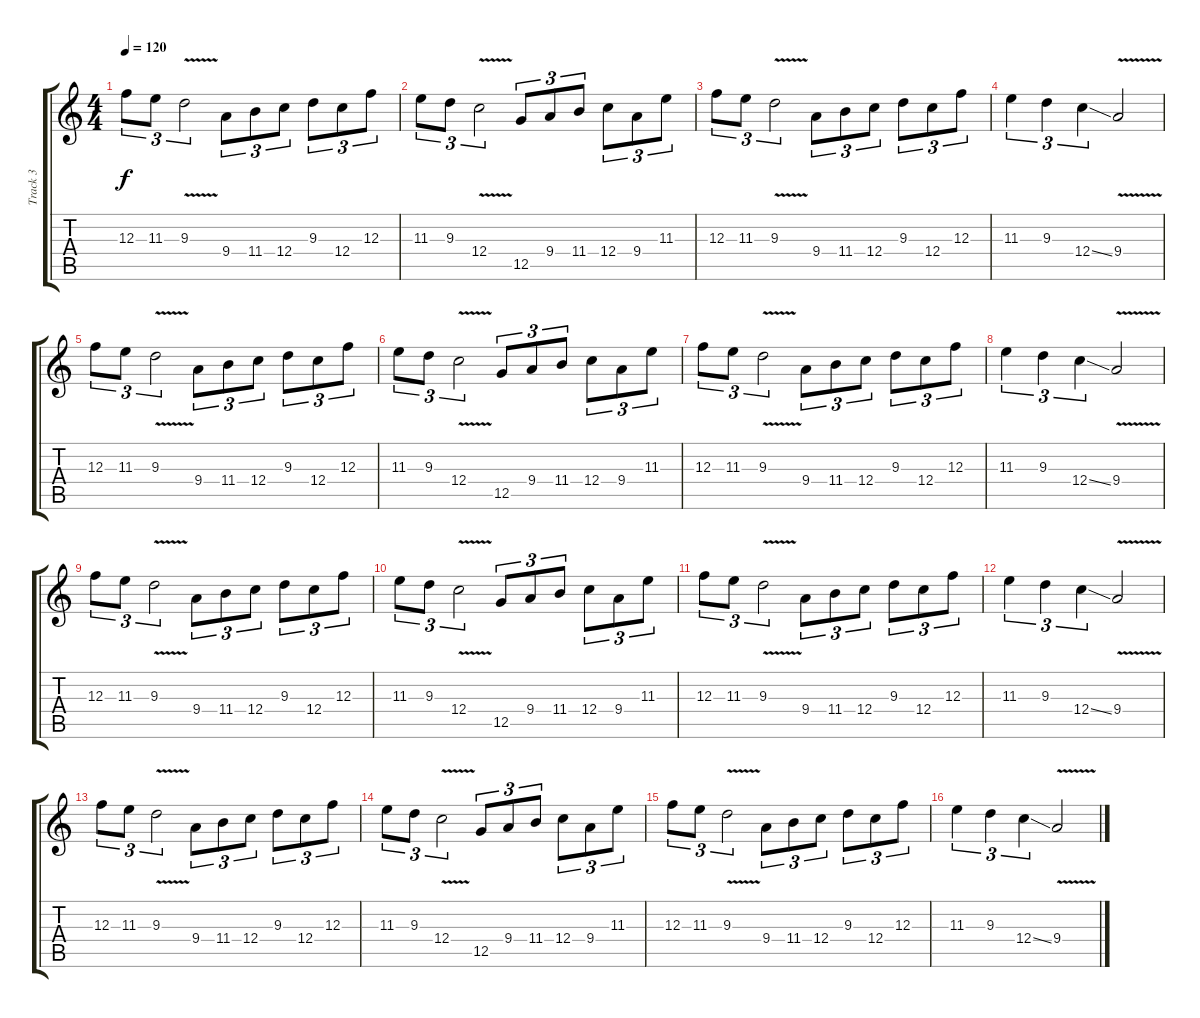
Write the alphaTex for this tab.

\track ("Track 3" "Track 3") {instrument distortionguitar}
\staff {score tabs}
\tuning (D4 A3 F3 C3 G2 C2) {hide}
\ts (4 4)
\tempo 120
\clef g2
\ks c
12.3.8{tu (3 2) dy f} 11.3.8{tu (3 2)} 9.3{v}.2{tu (3 2)} 9.4.8{tu (3 2)} 11.4.8{tu (3 2)} 12.4.8{tu (3 2)} 9.3.8{tu (3 2)} 12.4.8{tu (3 2)} 12.3.8{tu (3 2)} |
11.3.8{tu (3 2)} 9.3.8{tu (3 2)} 12.4{v}.2{tu (3 2)} 12.5.8{tu (3 2)} 9.4.8{tu (3 2)} 11.4.8{tu (3 2)} 12.4.8{tu (3 2)} 9.4.8{tu (3 2)} 11.3.8{tu (3 2)} |
12.3.8{tu (3 2)} 11.3.8{tu (3 2)} 9.3{v}.2{tu (3 2)} 9.4.8{tu (3 2)} 11.4.8{tu (3 2)} 12.4.8{tu (3 2)} 9.3.8{tu (3 2)} 12.4.8{tu (3 2)} 12.3.8{tu (3 2)} |
11.3.4{tu (3 2)} 9.3.4{tu (3 2)} 12.4{ss}.4{tu (3 2)} 9.4{v}.2 |
12.3.8{tu (3 2)} 11.3.8{tu (3 2)} 9.3{v}.2{tu (3 2)} 9.4.8{tu (3 2)} 11.4.8{tu (3 2)} 12.4.8{tu (3 2)} 9.3.8{tu (3 2)} 12.4.8{tu (3 2)} 12.3.8{tu (3 2)} |
11.3.8{tu (3 2)} 9.3.8{tu (3 2)} 12.4{v}.2{tu (3 2)} 12.5.8{tu (3 2)} 9.4.8{tu (3 2)} 11.4.8{tu (3 2)} 12.4.8{tu (3 2)} 9.4.8{tu (3 2)} 11.3.8{tu (3 2)} |
12.3.8{tu (3 2)} 11.3.8{tu (3 2)} 9.3{v}.2{tu (3 2)} 9.4.8{tu (3 2)} 11.4.8{tu (3 2)} 12.4.8{tu (3 2)} 9.3.8{tu (3 2)} 12.4.8{tu (3 2)} 12.3.8{tu (3 2)} |
11.3.4{tu (3 2)} 9.3.4{tu (3 2)} 12.4{ss}.4{tu (3 2)} 9.4{v}.2 |
12.3.8{tu (3 2)} 11.3.8{tu (3 2)} 9.3{v}.2{tu (3 2)} 9.4.8{tu (3 2)} 11.4.8{tu (3 2)} 12.4.8{tu (3 2)} 9.3.8{tu (3 2)} 12.4.8{tu (3 2)} 12.3.8{tu (3 2)} |
11.3.8{tu (3 2)} 9.3.8{tu (3 2)} 12.4{v}.2{tu (3 2)} 12.5.8{tu (3 2)} 9.4.8{tu (3 2)} 11.4.8{tu (3 2)} 12.4.8{tu (3 2)} 9.4.8{tu (3 2)} 11.3.8{tu (3 2)} |
12.3.8{tu (3 2)} 11.3.8{tu (3 2)} 9.3{v}.2{tu (3 2)} 9.4.8{tu (3 2)} 11.4.8{tu (3 2)} 12.4.8{tu (3 2)} 9.3.8{tu (3 2)} 12.4.8{tu (3 2)} 12.3.8{tu (3 2)} |
11.3.4{tu (3 2)} 9.3.4{tu (3 2)} 12.4{ss}.4{tu (3 2)} 9.4{v}.2 |
12.3.8{tu (3 2)} 11.3.8{tu (3 2)} 9.3{v}.2{tu (3 2)} 9.4.8{tu (3 2)} 11.4.8{tu (3 2)} 12.4.8{tu (3 2)} 9.3.8{tu (3 2)} 12.4.8{tu (3 2)} 12.3.8{tu (3 2)} |
11.3.8{tu (3 2)} 9.3.8{tu (3 2)} 12.4{v}.2{tu (3 2)} 12.5.8{tu (3 2)} 9.4.8{tu (3 2)} 11.4.8{tu (3 2)} 12.4.8{tu (3 2)} 9.4.8{tu (3 2)} 11.3.8{tu (3 2)} |
12.3.8{tu (3 2)} 11.3.8{tu (3 2)} 9.3{v}.2{tu (3 2)} 9.4.8{tu (3 2)} 11.4.8{tu (3 2)} 12.4.8{tu (3 2)} 9.3.8{tu (3 2)} 12.4.8{tu (3 2)} 12.3.8{tu (3 2)} |
11.3.4{tu (3 2)} 9.3.4{tu (3 2)} 12.4{ss}.4{tu (3 2)} 9.4{v}.2
